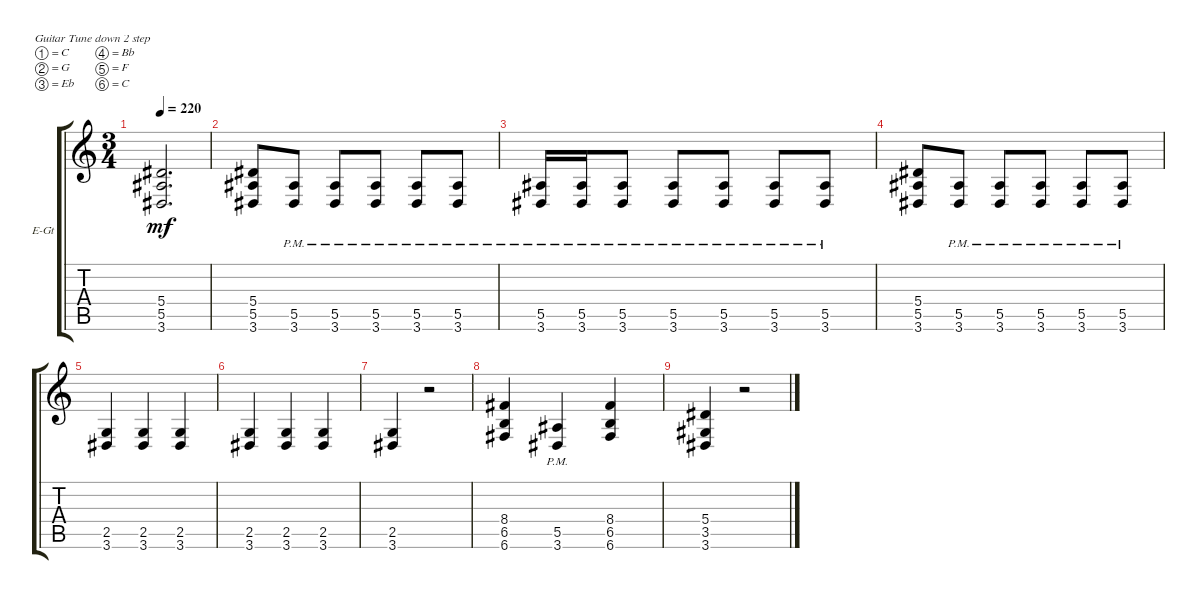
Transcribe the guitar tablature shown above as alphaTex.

\defaultSystemsLayout 4
\bracketExtendMode groupsimilarinstruments
\firstSystemTrackNameOrientation horizontal
\otherSystemsTrackNameOrientation horizontal
\track ("Knight Rhythm" "E-Gt") {instrument overdrivenguitar}
\staff {score tabs}
\tuning (C4 G3 Eb3 Bb2 F2 C2)
\ts (3 4)
\tempo 220
\clef g2
\ks c
(3.6 5.5 5.4).2{d dy mf} |
(3.6 5.5 5.4).8 (3.6{pm} 5.5{pm}).8 (3.6{pm} 5.5{pm}).8 (3.6{pm} 5.5{pm}).8 (3.6{pm} 5.5{pm}).8 (3.6{pm} 5.5{pm}).8 |
(5.5{pm} 3.6{pm}).16 (5.5{pm} 3.6{pm}).16 (5.5{pm} 3.6{pm}).8 (5.5{pm} 3.6{pm}).8 (5.5{pm} 3.6{pm}).8 (5.5{pm} 3.6{pm}).8 (5.5{pm} 3.6{pm}).8 |
(3.6 5.5 5.4).8 (3.6{pm} 5.5{pm}).8 (3.6{pm} 5.5{pm}).8 (3.6{pm} 5.5{pm}).8 (3.6{pm} 5.5{pm}).8 (3.6{pm} 5.5{pm}).8 |
(3.6 2.5).4 (3.6 2.5).4 (3.6 2.5).4 |
(3.6 2.5).4 (3.6 2.5).4 (3.6 2.5).4 |
(2.5 3.6).4 r.2 |
(6.6 6.5 8.4).4 (3.6{pm} 5.5{pm}).4 (6.6 6.5 8.4).4 |
(3.6 3.5 5.4).4 r.2
